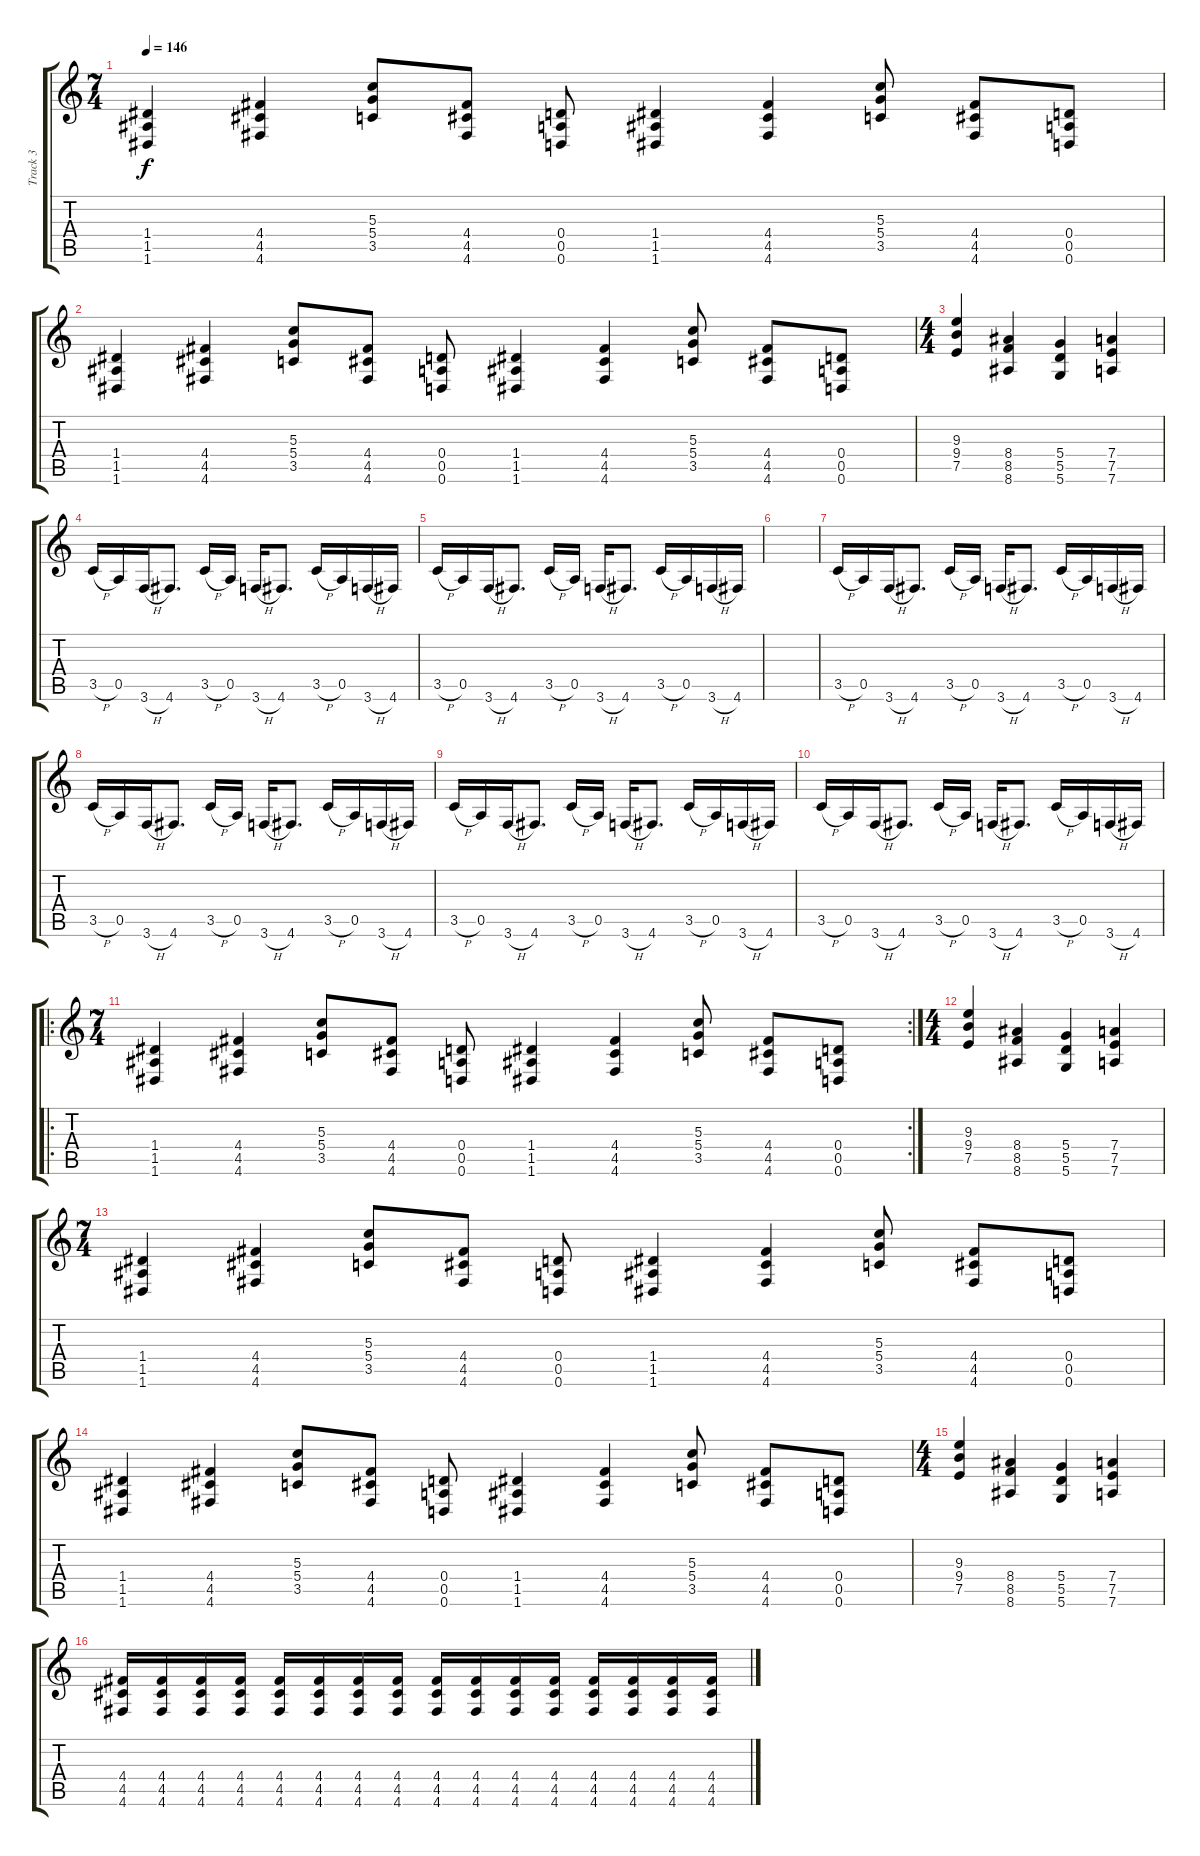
\track ("Track 3" "Track 3") {instrument distortionguitar}
\staff {score tabs}
\tuning (E4 B3 G3 D3 A2 D2) {hide}
\ts (7 4)
\tempo 146
\clef g2
\ks c
(1.4 1.5 1.6).4{dy f} (4.4 4.5 4.6).4 (5.3 5.4 3.5).8 (4.4 4.5 4.6).8 (0.4 0.5 0.6).8 (1.4 1.5 1.6).4 (4.4 4.5 4.6).4 (5.3 5.4 3.5).8 (4.4 4.5 4.6).8 (0.4 0.5 0.6).8 |
(1.4 1.5 1.6).4 (4.4 4.5 4.6).4 (5.3 5.4 3.5).8 (4.4 4.5 4.6).8 (0.4 0.5 0.6).8 (1.4 1.5 1.6).4 (4.4 4.5 4.6).4 (5.3 5.4 3.5).8 (4.4 4.5 4.6).8 (0.4 0.5 0.6).8 |
\ts (4 4)
(9.3 9.4 7.5).4 (8.4 8.5 8.6).4 (5.4 5.5 5.6).4 (7.4 7.5 7.6).4 |
3.5{h}.16 0.5.16 3.6{h}.16 4.6.8{d} 3.5{h}.16 0.5.16 3.6{h}.16 4.6.8{d} 3.5{h}.16 0.5.16 3.6{h}.16 4.6.16 |
3.5{h}.16 0.5.16 3.6{h}.16 4.6.8{d} 3.5{h}.16 0.5.16 3.6{h}.16 4.6.8{d} 3.5{h}.16 0.5.16 3.6{h}.16 4.6.16 |
|
3.5{h}.16 0.5.16 3.6{h}.16 4.6.8{d} 3.5{h}.16 0.5.16 3.6{h}.16 4.6.8{d} 3.5{h}.16 0.5.16 3.6{h}.16 4.6.16 |
3.5{h}.16 0.5.16 3.6{h}.16 4.6.8{d} 3.5{h}.16 0.5.16 3.6{h}.16 4.6.8{d} 3.5{h}.16 0.5.16 3.6{h}.16 4.6.16 |
3.5{h}.16 0.5.16 3.6{h}.16 4.6.8{d} 3.5{h}.16 0.5.16 3.6{h}.16 4.6.8{d} 3.5{h}.16 0.5.16 3.6{h}.16 4.6.16 |
3.5{h}.16 0.5.16 3.6{h}.16 4.6.8{d} 3.5{h}.16 0.5.16 3.6{h}.16 4.6.8{d} 3.5{h}.16 0.5.16 3.6{h}.16 4.6.16 |
\ro
\rc 2
\ts (7 4)
(1.4 1.5 1.6).4 (4.4 4.5 4.6).4 (5.3 5.4 3.5).8 (4.4 4.5 4.6).8 (0.4 0.5 0.6).8 (1.4 1.5 1.6).4 (4.4 4.5 4.6).4 (5.3 5.4 3.5).8 (4.4 4.5 4.6).8 (0.4 0.5 0.6).8 |
\ts (4 4)
(9.3 9.4 7.5).4 (8.4 8.5 8.6).4 (5.4 5.5 5.6).4 (7.4 7.5 7.6).4 |
\ts (7 4)
(1.4 1.5 1.6).4 (4.4 4.5 4.6).4 (5.3 5.4 3.5).8 (4.4 4.5 4.6).8 (0.4 0.5 0.6).8 (1.4 1.5 1.6).4 (4.4 4.5 4.6).4 (5.3 5.4 3.5).8 (4.4 4.5 4.6).8 (0.4 0.5 0.6).8 |
(1.4 1.5 1.6).4 (4.4 4.5 4.6).4 (5.3 5.4 3.5).8 (4.4 4.5 4.6).8 (0.4 0.5 0.6).8 (1.4 1.5 1.6).4 (4.4 4.5 4.6).4 (5.3 5.4 3.5).8 (4.4 4.5 4.6).8 (0.4 0.5 0.6).8 |
\ts (4 4)
(9.3 9.4 7.5).4 (8.4 8.5 8.6).4 (5.4 5.5 5.6).4 (7.4 7.5 7.6).4 |
(4.4 4.5 4.6).16 (4.4 4.5 4.6).16 (4.4 4.5 4.6).16 (4.4 4.5 4.6).16 (4.4 4.5 4.6).16 (4.4 4.5 4.6).16 (4.4 4.5 4.6).16 (4.4 4.5 4.6).16 (4.4 4.5 4.6).16 (4.4 4.5 4.6).16 (4.4 4.5 4.6).16 (4.4 4.5 4.6).16 (4.4 4.5 4.6).16 (4.4 4.5 4.6).16 (4.4 4.5 4.6).16 (4.4 4.5 4.6).16
